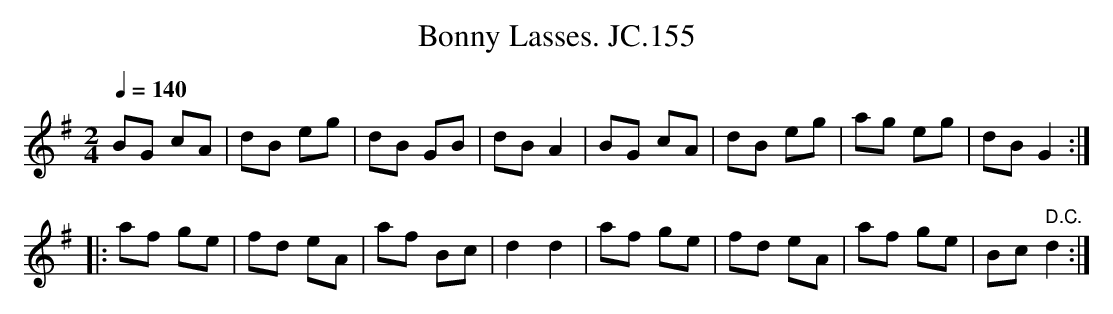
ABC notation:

X:1
T:Bonny Lasses. JC.155
M:2/4
L:1/8
Q:1/4=140
K:G
BG cA|dB eg|dB GB|dB A2|\\
BG cA|dB eg|ag eg|dB G2:|
|:af ge|fd eA|af Bc|d2d2|\\
af ge|fd eA|af ge|Bc " D.C."d2:|
